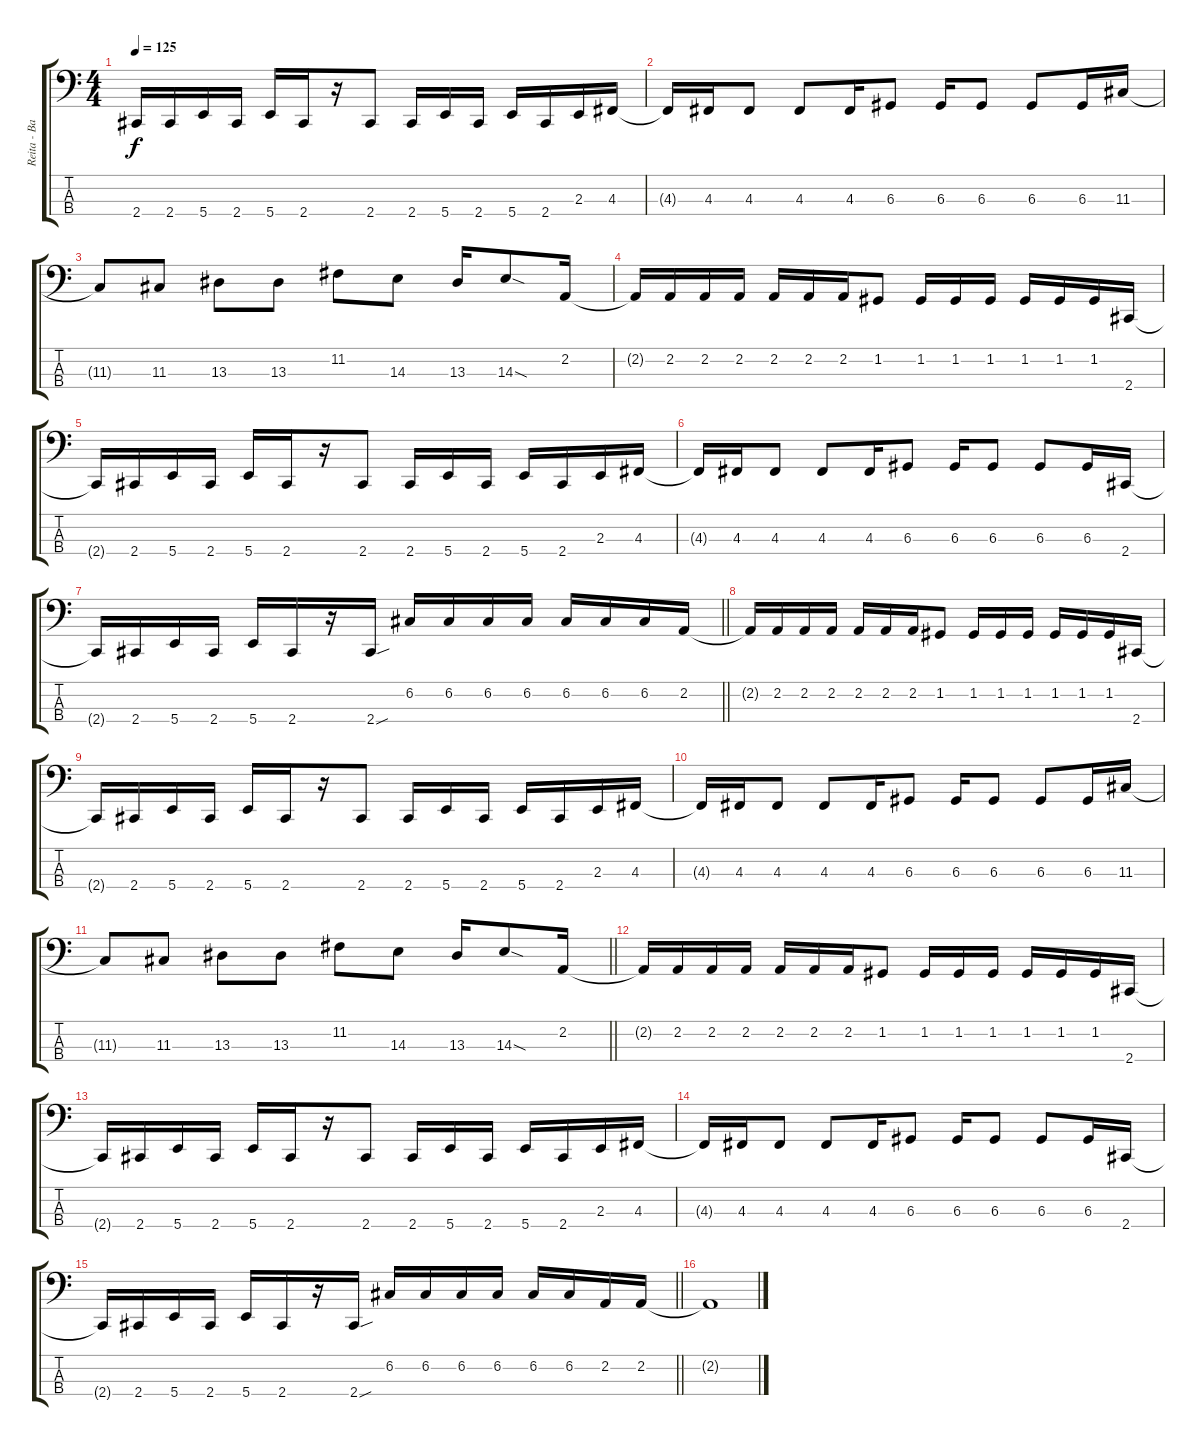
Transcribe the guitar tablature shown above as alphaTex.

\track ("Reita - Bass" "Reita - Ba") {instrument electricbasspick}
\staff {score tabs}
\tuning (C2 G1 D1 B0) {hide}
\ts (4 4)
\tempo 125
\clef f4
\ks c
2.4{t}.16{dy f} 2.4.16 5.4.16 2.4.16 5.4.16 2.4.16 r.16 2.4.8 2.4.16 5.4.16 2.4.16 5.4.16 2.4.16 2.3.16 4.3.16 |
4.3{t}.16 4.3.16 4.3.8 4.3.8 4.3.16 6.3.8 6.3.16 6.3.8 6.3.8 6.3.16 11.3.16 |
11.3{t}.8 11.3.8 13.3.8 13.3.8 11.2.8 14.3.8 13.3.16 14.3{sod}.8 2.2.16 |
2.2{t}.16 2.2.16 2.2.16 2.2.16 2.2.16 2.2.16 2.2.16 1.2.8 1.2.16 1.2.16 1.2.16 1.2.16 1.2.16 1.2.16 2.4.16 |
2.4{t}.16 2.4.16 5.4.16 2.4.16 5.4.16 2.4.16 r.16 2.4.8 2.4.16 5.4.16 2.4.16 5.4.16 2.4.16 2.3.16 4.3.16 |
4.3{t}.16 4.3.16 4.3.8 4.3.8 4.3.16 6.3.8 6.3.16 6.3.8 6.3.8 6.3.16 2.4.16 |
\barLineRight lightlight
2.4{t}.16 2.4.16 5.4.16 2.4.16 5.4.16 2.4.16 r.16 2.4{sou}.16 6.2.16 6.2.16 6.2.16 6.2.16 6.2.16 6.2.16 6.2.16 2.2.16 |
\section ("" "")
2.2{t}.16 2.2.16 2.2.16 2.2.16 2.2.16 2.2.16 2.2.16 1.2.8 1.2.16 1.2.16 1.2.16 1.2.16 1.2.16 1.2.16 2.4.16 |
2.4{t}.16 2.4.16 5.4.16 2.4.16 5.4.16 2.4.16 r.16 2.4.8 2.4.16 5.4.16 2.4.16 5.4.16 2.4.16 2.3.16 4.3.16 |
4.3{t}.16 4.3.16 4.3.8 4.3.8 4.3.16 6.3.8 6.3.16 6.3.8 6.3.8 6.3.16 11.3.16 |
\barLineRight lightlight
11.3{t}.8 11.3.8 13.3.8 13.3.8 11.2.8 14.3.8 13.3.16 14.3{sod}.8 2.2.16 |
2.2{t}.16 2.2.16 2.2.16 2.2.16 2.2.16 2.2.16 2.2.16 1.2.8 1.2.16 1.2.16 1.2.16 1.2.16 1.2.16 1.2.16 2.4.16 |
2.4{t}.16 2.4.16 5.4.16 2.4.16 5.4.16 2.4.16 r.16 2.4.8 2.4.16 5.4.16 2.4.16 5.4.16 2.4.16 2.3.16 4.3.16 |
4.3{t}.16 4.3.16 4.3.8 4.3.8 4.3.16 6.3.8 6.3.16 6.3.8 6.3.8 6.3.16 2.4.16 |
\barLineRight lightlight
2.4{t}.16 2.4.16 5.4.16 2.4.16 5.4.16 2.4.16 r.16 2.4{sou}.16 6.2.16 6.2.16 6.2.16 6.2.16 6.2.16 6.2.16 2.2.16 2.2.16 |
\section ("" "")
2.2{t}.1
